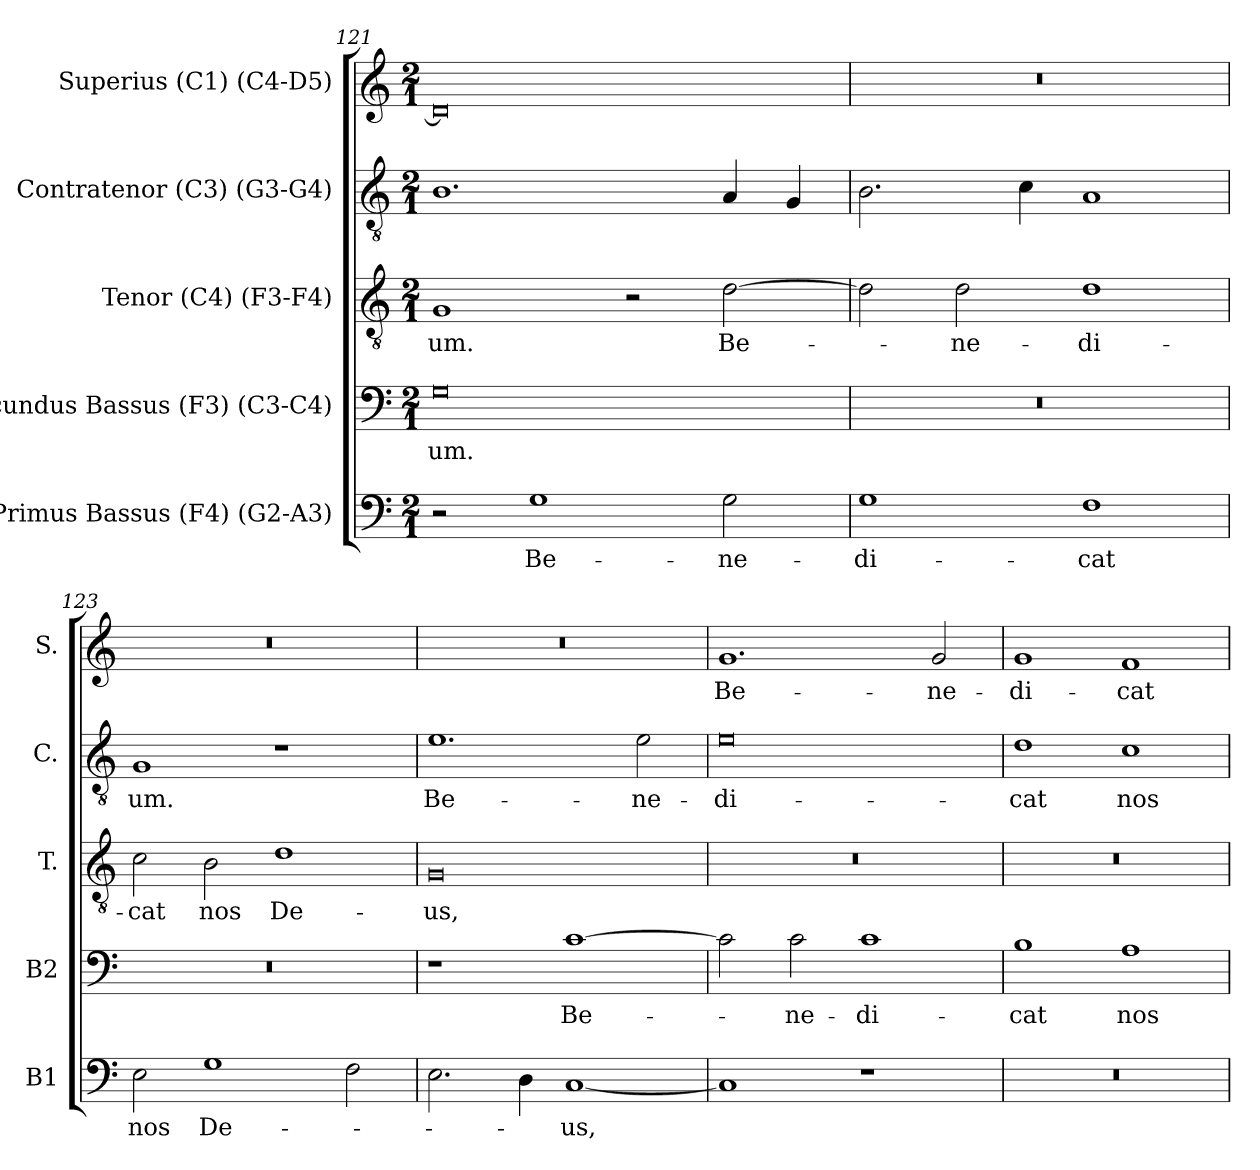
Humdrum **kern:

**kern	**text	**kern	**text	**kern	**text	**kern	**text	**kern	**text
*part5	*part5	*part4	*part4	*part3	*part3	*part2	*part2	*part1	*part1
*staff5	*staff5	*staff4	*staff4	*staff3	*staff3	*staff2	*staff2	*staff1	*staff1
*I"Primus Bassus (F4) (G2-A3)	*	*I"Secundus Bassus (F3) (C3-C4)	*	*I"Tenor (C4) (F3-F4)	*	*I"Contratenor (C3) (G3-G4)	*	*I"Superius (C1) (C4-D5)	*
*I'B1	*	*I'B2	*	*I'T.	*	*I'C.	*	*I'S.	*
*clefF4	*	*clefF4	*	*clefGv2	*	*clefGv2	*	*clefG2	*
*	*	*	*	*ITrd7c12	*	*ITrd7c12	*	*	*
*k[]	*	*k[]	*	*k[]	*	*k[]	*	*k[]	*
*C:	*	*C:	*	*C:	*	*C:	*	*C:	*
*M2/1	*	*M2/1	*	*M2/1	*	*M2/1	*	*M2/1	*
=121	=121	=121	=121	=121	=121	=121	=121	=121	=121
!	!	!	!LO:LY:b:color=#000000	!	!	!	!	!	!
!	!	!	!	!	!LO:LY:b:color=#000000	!	!	!	!
2r	.	0Gi	-um.	1GGi	-um.	1.BBi	.	0di]	.
!	!LO:LY:b:color=#000000	!	!	!	!	!	!	!	!
1Gi	Be-	.	.	.	.	.	.	.	.
.	.	.	.	2r	.	.	.	.	.
!	!LO:LY:b:color=#000000	!	!	!	!	!	!	!	!
!	!	!	!	!	!LO:LY:b:color=#000000	!	!	!	!
2Gi\	-ne-	.	.	[2Di\	Be-	4AAi/	.	.	.
.	.	.	.	.	.	4GGi/	.	.	.
=122	=122	=122	=122	=122	=122	=122	=122	=122	=122
!	!LO:LY:b:color=#000000	!LO:N:vis=1	!	!	!	!	!	!LO:N:vis=1	!
1Gi	-di-	0r	.	2Di\]	.	2.BBi\	.	0r	.
!	!	!	!	!	!LO:LY:b:color=#000000	!	!	!	!
.	.	.	.	2Di\	-ne-	.	.	.	.
.	.	.	.	.	.	4Ci\	.	.	.
!	!LO:LY:b:color=#000000	!	!	!	!	!	!	!	!
!	!	!	!	!	!LO:LY:b:color=#000000	!	!	!	!
1Fi	-cat	.	.	1Di	-di-	1AAi	.	.	.
=123	=123	=123	=123	=123	=123	=123	=123	=123	=123
!	!LO:LY:b:color=#000000	!LO:N:vis=1	!	!	!	!	!	!	!
!	!	!	!	!	!LO:LY:b:color=#000000	!	!	!	!
!	!	!	!	!	!	!	!LO:LY:b:color=#000000	!LO:N:vis=1	!
2Ei\	nos	0r	.	2Ci\	-cat	1GGi	-um.	0r	.
!	!LO:LY:b:color=#000000	!	!	!	!	!	!	!	!
!	!	!	!	!	!LO:LY:b:color=#000000	!	!	!	!
1Gi	De-	.	.	2BBi\	nos	.	.	.	.
!	!	!	!	!	!LO:LY:b:color=#000000	!	!	!	!
.	.	.	.	1Di	De-	1r	.	.	.
2Fi\	.	.	.	.	.	.	.	.	.
=124	=124	=124	=124	=124	=124	=124	=124	=124	=124
!	!	!	!	!	!LO:LY:b:color=#000000	!	!	!	!
!	!	!	!	!	!	!	!LO:LY:b:color=#000000	!LO:N:vis=1	!
2.Ei\	.	1r	.	0GGi	-us,	1.Ei	Be-	0r	.
4Di\	.	.	.	.	.	.	.	.	.
!	!LO:LY:b:color=#000000	!	!	!	!	!	!	!	!
!	!	!	!LO:LY:b:color=#000000	!	!	!	!	!	!
[1Ci	-us,	[1ci	Be-	.	.	.	.	.	.
!	!	!	!	!	!	!	!LO:LY:b:color=#000000	!	!
.	.	.	.	.	.	2Ei\	-ne-	.	.
!!LO:LB:g=z
=125	=125	=125	=125	=125	=125	=125	=125	=125	=125
!	!	!	!	!LO:N:vis=1	!	!	!	!	!
!	!	!	!	!	!	!	!LO:LY:b:color=#000000	!	!
!	!	!	!	!	!	!	!	!	!LO:LY:b:color=#000000
1Ci]	.	2ci\]	.	0r	.	0Ei	-di-	1.gi	Be-
!	!	!	!LO:LY:b:color=#000000	!	!	!	!	!	!
.	.	2ci\	-ne-	.	.	.	.	.	.
!	!	!	!LO:LY:b:color=#000000	!	!	!	!	!	!
1r	.	1ci	-di-	.	.	.	.	.	.
!	!	!	!	!	!	!	!	!	!LO:LY:b:color=#000000
.	.	.	.	.	.	.	.	2gi/	-ne-
=126	=126	=126	=126	=126	=126	=126	=126	=126	=126
!LO:N:vis=1	!	!	!	!	!	!	!	!	!
!	!	!	!LO:LY:b:color=#000000	!LO:N:vis=1	!	!	!	!	!
!	!	!	!	!	!	!	!LO:LY:b:color=#000000	!	!
!	!	!	!	!	!	!	!	!	!LO:LY:b:color=#000000
0r	.	1Bi	-cat	0r	.	1Di	-cat	1gi	-di-
!	!	!	!LO:LY:b:color=#000000	!	!	!	!	!	!
!	!	!	!	!	!	!	!LO:LY:b:color=#000000	!	!
!	!	!	!	!	!	!	!	!	!LO:LY:b:color=#000000
.	.	1Ai	nos	.	.	1Ci	nos	1fi	-cat
=	=	=	=	=	=	=	=	=	=
*-	*-	*-	*-	*-	*-	*-	*-	*-	*-
